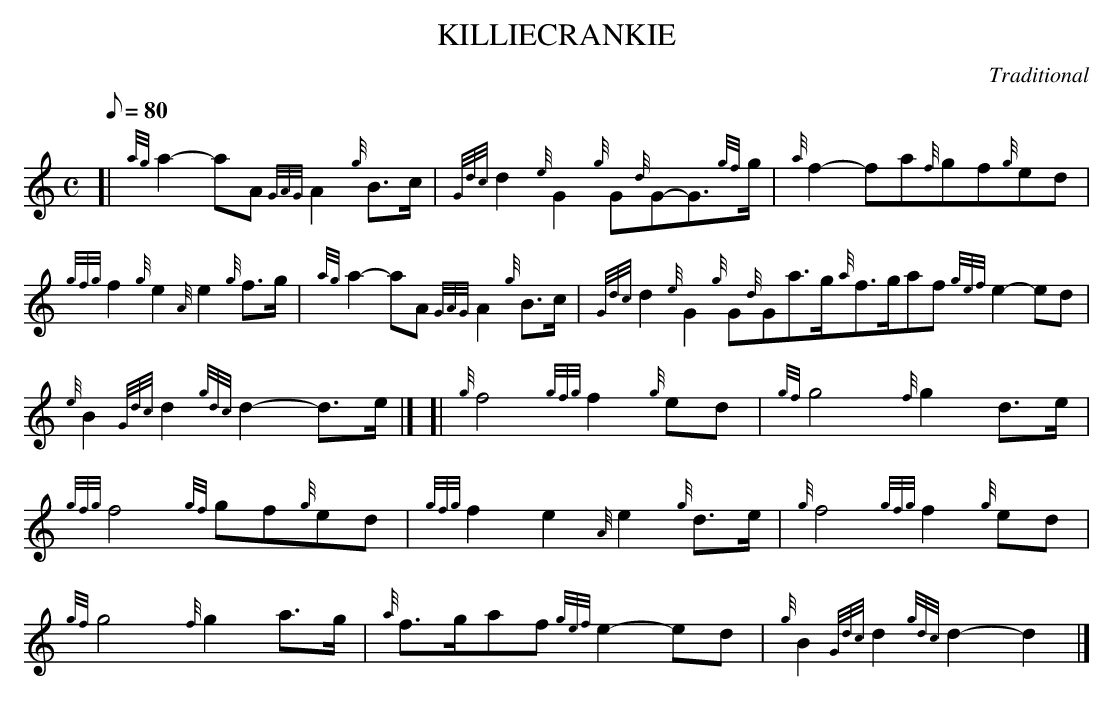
X:1
T:KILLIECRANKIE
M:C
L:1/8
Q:80
C:Traditional
K:HP
[| {ag}a2-aA{GAG}A2{g}B3/2c/2|
{Gdc}d2{e}G2{g}G{d}G-G3/2{gf}g/2|
{a}f2-fa{f}gf{g}ed|  !
{gfg}f2{g}e2{A}e2{g}f3/2g/2|
{ag}a2-aA{GAG}A2{g}B3/2c/2|
{Gdc}d2{e}G2{g}G{d}Ga3/2g/2{a}f3/2g/2af{gef}e2-ed|  !
{e}B2{Gdc}d2{gdc}d2-d3/2e/2|] [|
{g}f4{gfg}f2{g}ed|
{gf}g4{f}g2d3/2e/2|  !
{gfg}f4{gf}gf{g}ed|
{gfg}f2e2{A}e2{g}d3/2e/2|
{g}f4{gfg}f2{g}ed|  !
{gf}g4{f}g2a3/2g/2|
{a}f3/2g/2af{gef}e2-ed|
{g}B2{Gdc}d2{gdc}d2-d2|]  !
